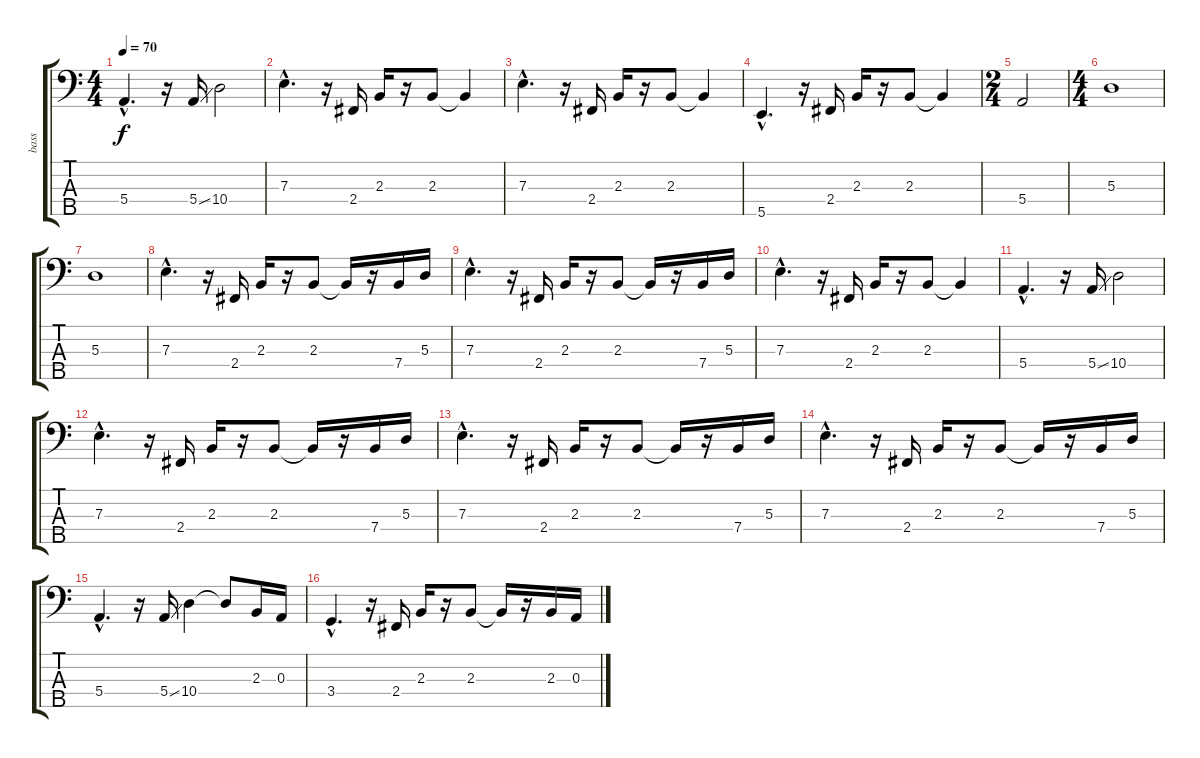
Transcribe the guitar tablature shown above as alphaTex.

\track ("bass" "bass") {instrument electricbassfinger}
\staff {score tabs}
\tuning (G2 D2 A1 E1 B0) {hide}
\ts (4 4)
\tempo 70
\clef f4
\ks c
5.4{hac}.4{d dy f} r.16 5.4{ss}.16 10.4.2 |
7.3{hac}.4{d} r.16 2.4.16 2.3.16 r.16 2.3.8 2.3{t}.4 |
7.3{hac}.4{d} r.16 2.4.16 2.3.16 r.16 2.3.8 2.3{t}.4 |
5.5{hac}.4{d} r.16 2.4.16 2.3.16 r.16 2.3.8 2.3{t}.4 |
\ts (2 4)
5.4.2 |
\ts (4 4)
5.3.1 |
5.3.1 |
7.3{hac}.4{d} r.16 2.4.16 2.3.16 r.16 2.3.8 2.3{t}.16 r.16 7.4.16 5.3.16 |
7.3{hac}.4{d} r.16 2.4.16 2.3.16 r.16 2.3.8 2.3{t}.16 r.16 7.4.16 5.3.16 |
7.3{hac}.4{d} r.16 2.4.16 2.3.16 r.16 2.3.8 2.3{t}.4 |
5.4{hac}.4{d} r.16 5.4{ss}.16 10.4.2 |
7.3{hac}.4{d} r.16 2.4.16 2.3.16 r.16 2.3.8 2.3{t}.16 r.16 7.4.16 5.3.16 |
7.3{hac}.4{d} r.16 2.4.16 2.3.16 r.16 2.3.8 2.3{t}.16 r.16 7.4.16 5.3.16 |
7.3{hac}.4{d} r.16 2.4.16 2.3.16 r.16 2.3.8 2.3{t}.16 r.16 7.4.16 5.3.16 |
5.4{hac}.4{d} r.16 5.4{ss}.16 10.4.4 10.4{t}.8 2.3.16 0.3.16 |
3.4{hac}.4{d} r.16 2.4.16 2.3.16 r.16 2.3.8 2.3{t}.16 r.16 2.3.16 0.3.16
